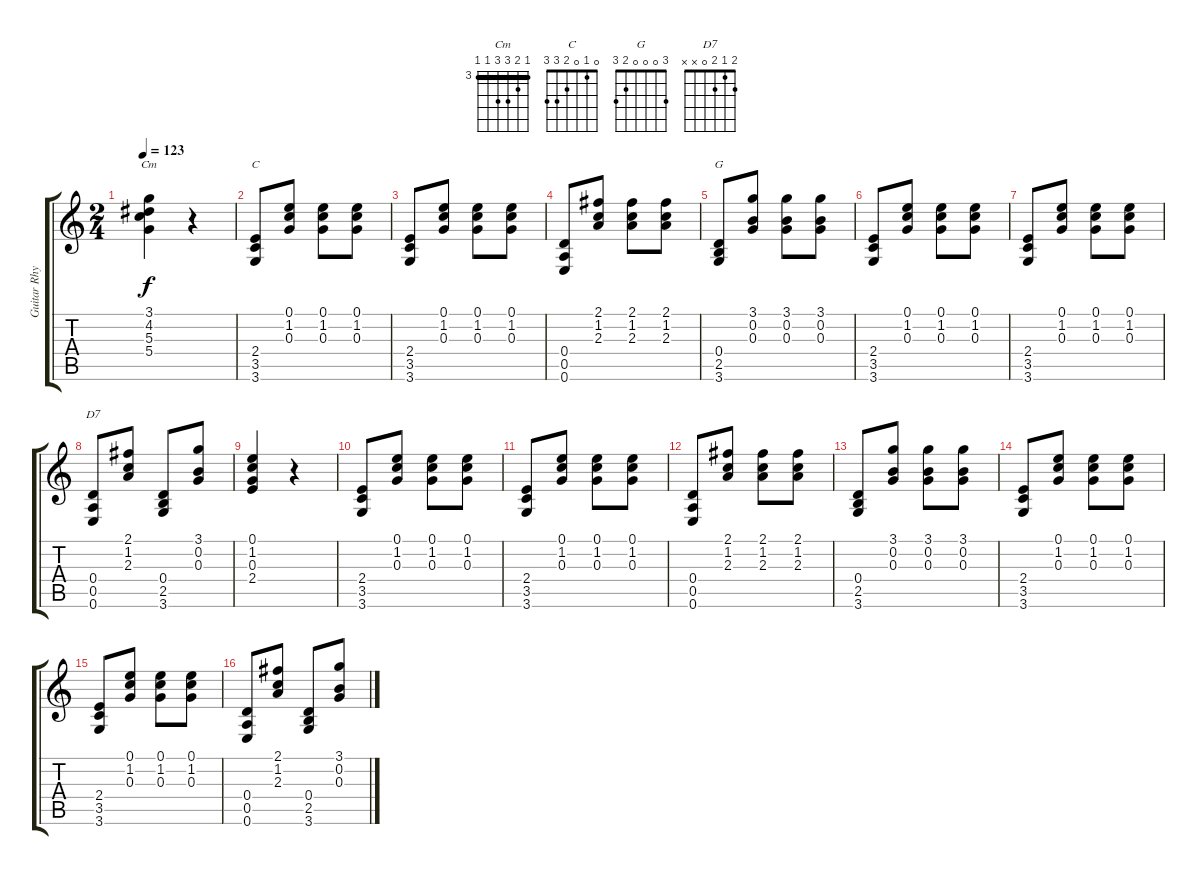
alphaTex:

\track ("Guitar Rhythm" "Guitar Rhy") {instrument acousticguitarsteel}
\staff {score tabs}
\tuning (E4 B3 G3 D3 A2 E2) {hide}
\chord ("Cm" 3 4 5 5 3 3) {firstfret 3 barre 3}
\chord ("C" 0 1 0 2 3 3)
\chord ("G" 3 0 0 0 2 3)
\chord ("D7" 2 1 2 0 x x)
\ts (2 4)
\tempo 123
\clef g2
\ks c
(3.1 4.2 5.3 5.4).4{ch "Cm" dy f} r.4 |
(2.4 3.5 3.6).8{ch "C"} (0.1 1.2 0.3).8 (0.1 1.2 0.3).8 (0.1 1.2 0.3).8 |
(2.4 3.5 3.6).8 (0.1 1.2 0.3).8 (0.1 1.2 0.3).8 (0.1 1.2 0.3).8 |
(0.4 0.5 0.6).8 (2.1 1.2 2.3).8 (2.1 1.2 2.3).8 (2.1 1.2 2.3).8 |
(0.4 2.5 3.6).8{ch "G"} (3.1 0.2 0.3).8 (3.1 0.2 0.3).8 (3.1 0.2 0.3).8 |
(2.4 3.5 3.6).8 (0.1 1.2 0.3).8 (0.1 1.2 0.3).8 (0.1 1.2 0.3).8 |
(2.4 3.5 3.6).8 (0.1 1.2 0.3).8 (0.1 1.2 0.3).8 (0.1 1.2 0.3).8 |
(0.4 0.5 0.6).8{ch "D7"} (2.1 1.2 2.3).8 (0.4 2.5 3.6).8 (3.1 0.2 0.3).8 |
(0.1 1.2 0.3 2.4).4 r.4 |
(2.4 3.5 3.6).8 (0.1 1.2 0.3).8 (0.1 1.2 0.3).8 (0.1 1.2 0.3).8 |
(2.4 3.5 3.6).8 (0.1 1.2 0.3).8 (0.1 1.2 0.3).8 (0.1 1.2 0.3).8 |
(0.4 0.5 0.6).8 (2.1 1.2 2.3).8 (2.1 1.2 2.3).8 (2.1 1.2 2.3).8 |
(0.4 2.5 3.6).8 (3.1 0.2 0.3).8 (3.1 0.2 0.3).8 (3.1 0.2 0.3).8 |
(2.4 3.5 3.6).8 (0.1 1.2 0.3).8 (0.1 1.2 0.3).8 (0.1 1.2 0.3).8 |
(2.4 3.5 3.6).8 (0.1 1.2 0.3).8 (0.1 1.2 0.3).8 (0.1 1.2 0.3).8 |
(0.4 0.5 0.6).8 (2.1 1.2 2.3).8 (0.4 2.5 3.6).8 (3.1 0.2 0.3).8
